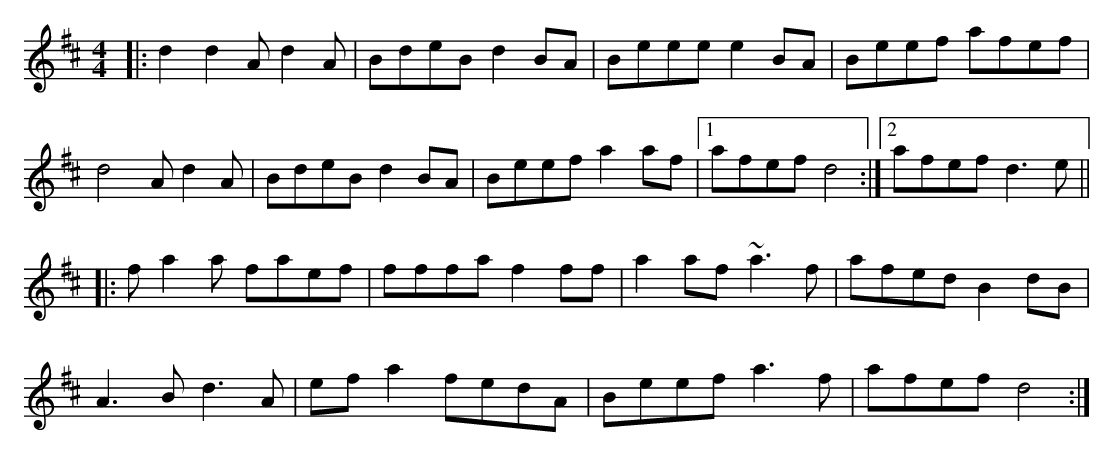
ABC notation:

X:1
M:4/4
K:D
|:d2 d2Ad2 A|BdeBd2 BA|Beee e2BA|Beef afef|
d4 Ad2 A|BdeB d2 BA|Beef a2af|1 afef d4:|2 afefd3e||
|:fa2 a faef|fffa f2ff|a2af ~a3 f|afed B2 dB|
A3 B d3 A|efa2 fedA|Beef a3 f|afef d4:|
